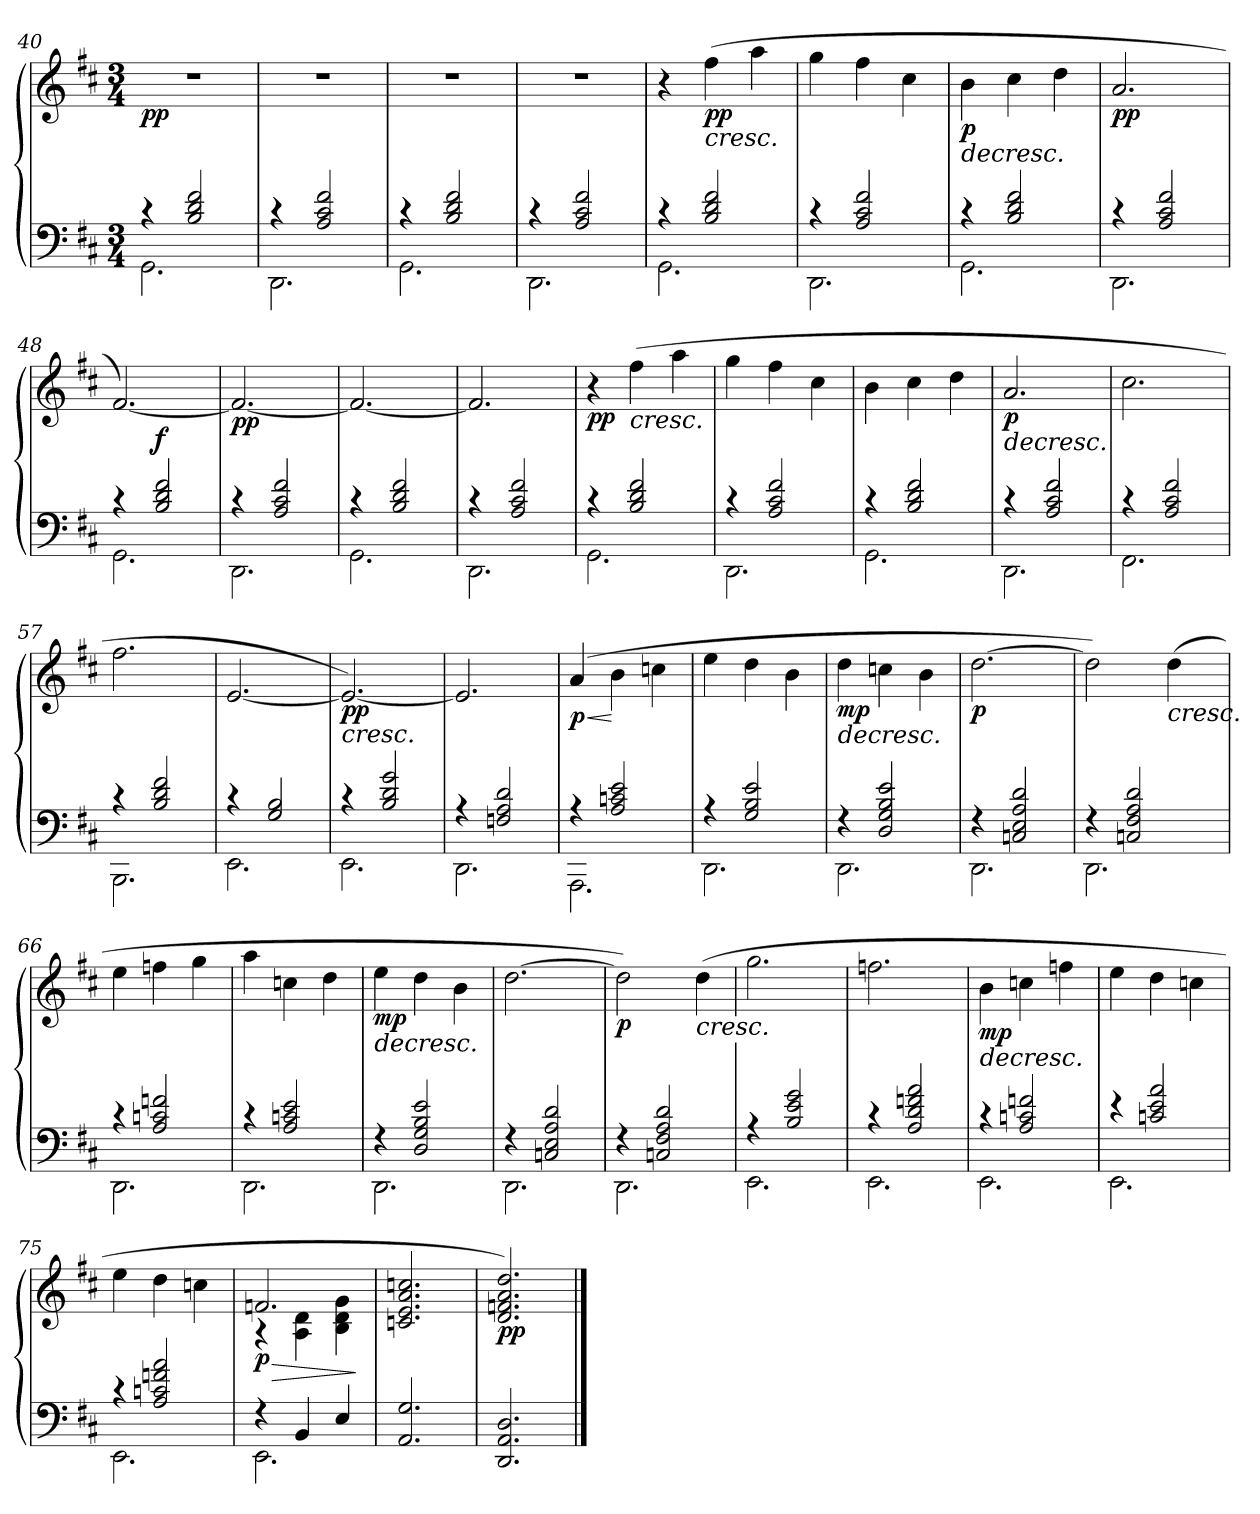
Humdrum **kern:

**kern	**kern	**dynam
*part1	*part1	*part1
*staff2	*staff1	*staff1/2
*clefF4	*clefG2	*
*k[f#c#]	*k[f#c#]	*
*M3/4	*M3/4	*
=40	=40	=40
*^	*	*
!	!	!	!LO:DY:b
4r	2.GGi\	2.r	pp
2Bi/ 2di/ 2f#i/	.	.	.
!!LO:LB:g=z
=41	=41	=41	=41
4r	2.DDi\	2.r	.
2Ai/ 2c#i/ 2f#i/	.	.	.
=42	=42	=42	=42
4r	2.GGi\	2.r	.
2Bi/ 2di/ 2f#i/	.	.	.
=43	=43	=43	=43
4r	2.DDi\	2.r	.
2Ai/ 2c#i/ 2f#i/	.	.	.
=44	=44	=44	=44
4r	2.GGi\	4r	.
!	!	!	!LO:HP:b
!	!	!	!LO:DY:n=1:b
2Bi/ 2di/ 2f#i/	.	(>4ff#j\	< pp
.	.	4aaj\	.
=45	=45	=45	=45
4r	2.DDi\	4ggj\	.
2Ai/ 2c#i/ 2f#i/	.	4ff#j\	.
.	.	4cc#j\	.
!!LO:LB:g=z
=46	=46	=46	=46
!	!	!	!LO:HP:b
!	!	!	!LO:DY:n=1:b
4r	2.GGi\	4bj\	> p
2Bi/ 2di/ 2f#i/	.	4cc#j\	[
.	.	4ddj\	.
=47	=47	=47	=47
!	!	!	!LO:DY:b
4r	2.DDi\	2.aj/	pp
2Ai/ 2c#i/ 2f#i/	.	.	.
*v	*v	*	*
.	.	]
=48	=48	=48
*^	*	*
4r	2.GGi\	[2.f#j/)	.
!	!	!	!LO:DY:a=2
2Bi/ 2di/ 2f#i/	.	.	f
=49	=49	=49	=49
!	!	!	!LO:DY:b
4r	2.DDi\	2.f#j/_	pp
2Ai/ 2c#i/ 2f#i/	.	.	.
=50	=50	=50	=50
4r	2.GGi\	2.f#j/_	.
2Bi/ 2di/ 2f#i/	.	.	.
=51	=51	=51	=51
4r	2.DDi\	2.f#j/]	.
2Ai/ 2c#i/ 2f#i/	.	.	.
!!LO:PB:g=z
=52	=52	=52	=52
!	!	!	!LO:DY:b
4r	2.GGi\	4r	pp
!	!	!	!LO:HP:b
2Bi/ 2di/ 2f#i/	.	(>4ff#j\	<
.	.	4aaj\	.
=53	=53	=53	=53
4r	2.DDi\	4ggj\	.
2Ai/ 2c#i/ 2f#i/	.	4ff#j\	.
.	.	4cc#j\	.
=54	=54	=54	=54
4r	2.GGi\	4bj\	.
2Bi/ 2di/ 2f#i/	.	4cc#j\	.
.	.	4ddj\	.
=55	=55	=55	=55
!	!	!	!LO:HP:b
!	!	!	!LO:DY:n=1:b
4r	2.DDi\	2.aj/	> p
2Ai/ 2c#i/ 2f#i/	.	.	.
*v	*v	*	*
.	.	[
=56	=56	=56
*^	*	*
4r	2.FF#i\	2.cc#j\	.
2Ai/ 2c#i/ 2f#i/	.	.	.
!!LO:LB:g=z
=57	=57	=57	=57
4r	2.BBBi\	2.ff#j\	.
2Bi/ 2di/ 2f#i/	.	.	.
=58	=58	=58	=58
4r	2.EEi\	[2.ej/	.
2Gi/ 2Bi/	.	.	.
=59	=59	=59	=59
!	!	!	!LO:HP:b
!	!	!	!LO:DY:n=1:b
4r	2.EEi\	2.ej/_)	< pp
2Bi/ 2di/ 2gi/	.	.	.
*v	*v	*	*
.	.	]
=60	=60	=60
*^	*	*
4r	2.DDi\	2.ej/]	.
2Fni/ 2Ai/ 2di/	.	.	.
=61	=61	=61	=61
!	!	!	!LO:HP:b
!	!	!	!LO:DY:n=1:b
4r	2.AAAi\	(>4aj/	< p
2Ai/ 2cni/ 2ei/	.	4bj\	[
.	.	4ccnj\	.
=62	=62	=62	=62
4r	2.DDi\	4eej\	.
2Gi/ 2Bi/ 2ei/	.	4ddj\	.
.	.	4bj\	.
!!LO:LB:g=z
=63	=63	=63	=63
!	!	!	!LO:HP:b
!	!	!	!LO:DY:n=1:b
4r	2.DDi\	4ddj\	> mp
2Di/ 2Gi/ 2Bi/ 2ei/	.	4ccnj\	[
.	.	4bj\	.
=64	=64	=64	=64
!	!	!	!LO:DY:b
4r	2.DDi\	[2.ddj\	p
2Cni/ 2Ei/ 2Ai/ 2di/	.	.	.
*v	*v	*	*
.	.	]
=65	=65	=65
*^	*	*
4r	2.DDi\	2ddj\])	.
2Cni/ 2F#i/ 2Ai/ 2di/	.	.	.
!	!	!	!LO:HP:b
.	.	(>4ddj\	<
=66	=66	=66	=66
4r	2.DDi\	4eej\	.
2Ai/ 2cni/ 2fni/	.	4ffnj\	.
.	.	4ggj\	.
=67	=67	=67	=67
4r	2.DDi\	4aaj\	.
2Ai/ 2cni/ 2ei/	.	4ccnj\	.
.	.	4ddj\	.
!!LO:LB:g=z
=68	=68	=68	=68
!	!	!	!LO:HP:b
!	!	!	!LO:DY:n=1:b
4r	2.DDi\	4eej\	> mp
2Di/ 2Gi/ 2Bi/ 2ei/	.	4ddj\	[
.	.	4bj\	.
=69	=69	=69	=69
4r	2.DDi\	[2.ddj\	.
2Cni/ 2Ei/ 2Ai/ 2di/	.	.	.
=70	=70	=70	=70
!	!	!	!LO:DY:b
4r	2.DDi\	2ddj\])	p
2Cni/ 2F#i/ 2Ai/ 2di/	.	.	.
!	!	!	!LO:HP:n=1:b
.	.	(>4ddj\	] <
=71	=71	=71	=71
4r	2.EEi\	2.ggj\	.
2Bi/ 2ei/ 2gi/	.	.	.
=72	=72	=72	=72
4r	2.EEi\	2.ffnj\	.
2Ai/ 2di/ 2fni/ 2ai/	.	.	.
=73	=73	=73	=73
!	!	!	!LO:HP:b
!	!	!	!LO:DY:n=1:b
4r	2.EEi\	4bj\	> mp
2Ai/ 2cni/ 2fni/	.	4ccnj\	[
.	.	4ffnj\	.
!!LO:LB:g=z
=74	=74	=74	=74
4r	2.EEi\	4eej\	.
2cni/ 2ei/ 2ai/	.	4ddj\	.
.	.	4ccnj\	.
=75	=75	=75	=75
4r	2.EEi\	4eej\	.
2Ai/ 2cni/ 2fni/ 2ai/	.	4ddj\	.
.	.	4ccnj\	.
=76	=76	=76	=76
!	!	!	!LO:HP:b
*	*	*^	*
!	!	!	!	!LO:DY:n=1:b
4r	2.EEi\	2.fnj/	4r	> p
4BBi/	.	.	4Aj\ 4dj\	.
4Ei/	.	.	4Bj\ 4dj\ 4gj\	.
*v	*v	*	*	*
*	*v	*v	*
.	.	]
=77	=77	=77
*	*MM46	*
2.AAi/ 2.Gi/	2.cnj/ 2.ej/ 2.aj/ 2.ccnj/	.
=78	=78	=78
*	*MM34	*
!	!	!LO:DY:b
2.DDi/ 2.AAi/ 2.Di/	2.dj/ 2.fnj/ 2.aj/ 2.ddj/)	pp
.	.	]
==	==	==
*-	*-	*-
